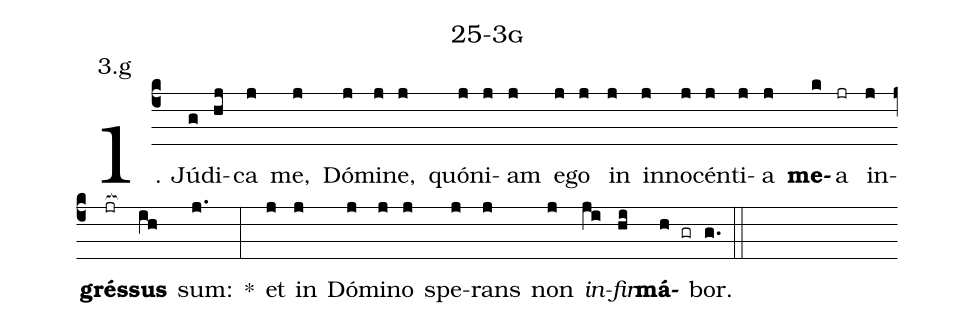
name: 25-3g;
annotation: 3.g;
%%
(c4)1. Jú(g)di(hj)ca(j) me,(j) Dó(j)mi(j)ne,(j) quón(j)i(j)am(j) e(j)go(j) in(j) in(j)no(j)cén(j)ti(j)a(j) <b>me</b>(k)a(jr) in(j)<b>grés</b>(jr[ocb:1{])<b>sus</b>(ih[ocb:0}]) sum:(j.) *(:) et(j) in(j) Dó(j)mi(j)no(j) spe(j)rans(j) non(j) <i>in</i>(ji)<i>fir</i>(hi)<b>má</b>(h gr)bor.(g.) (::)
